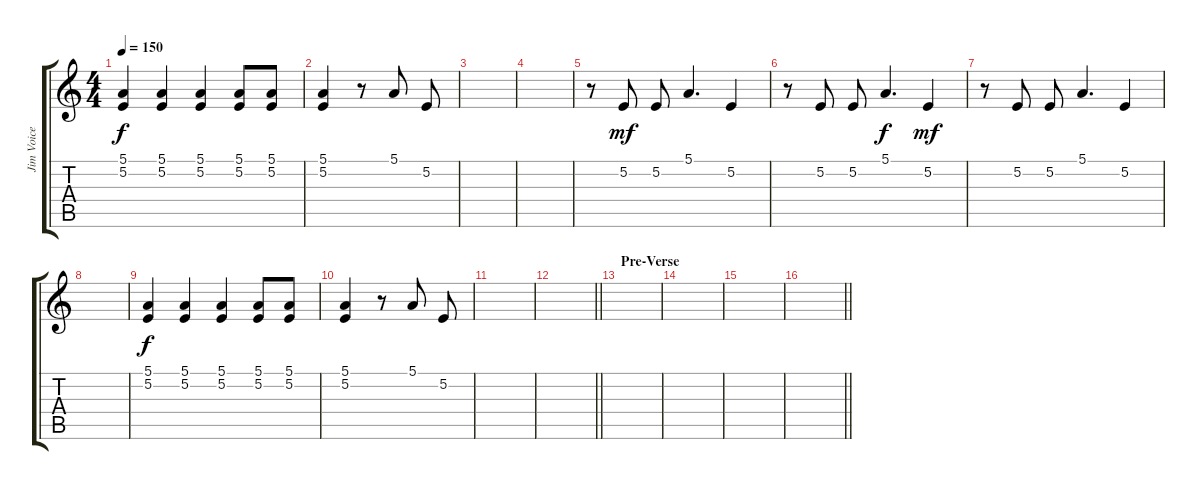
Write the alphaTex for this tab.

\track ("Jim Voice" "Jim Voice") {instrument electricgrandpiano}
\staff {score tabs}
\tuning (E4 B3 G3 D3 A2 E2) {hide}
\ts (4 4)
\tempo 150
\clef g2
\ks c
(5.1 5.2).4{dy f} (5.1 5.2).4 (5.1 5.2).4 (5.1 5.2).8 (5.1 5.2).8 |
(5.1 5.2).4 r.8 5.1.8 5.2.8 |
|
|
r.8 5.2.8{dy mf} 5.2.8 5.1.4{d} 5.2.4 |
r.8 5.2.8 5.2.8 5.1.4{d dy f} 5.2.4{dy mf} |
r.8 5.2.8 5.2.8 5.1.4{d} 5.2.4 |
|
(5.1 5.2).4{dy f} (5.1 5.2).4 (5.1 5.2).4 (5.1 5.2).8 (5.1 5.2).8 |
(5.1 5.2).4 r.8 5.1.8 5.2.8 |
|
\barLineRight lightlight
|
\section ("" "Pre-Verse")
|
|
|
\barLineRight lightlight
